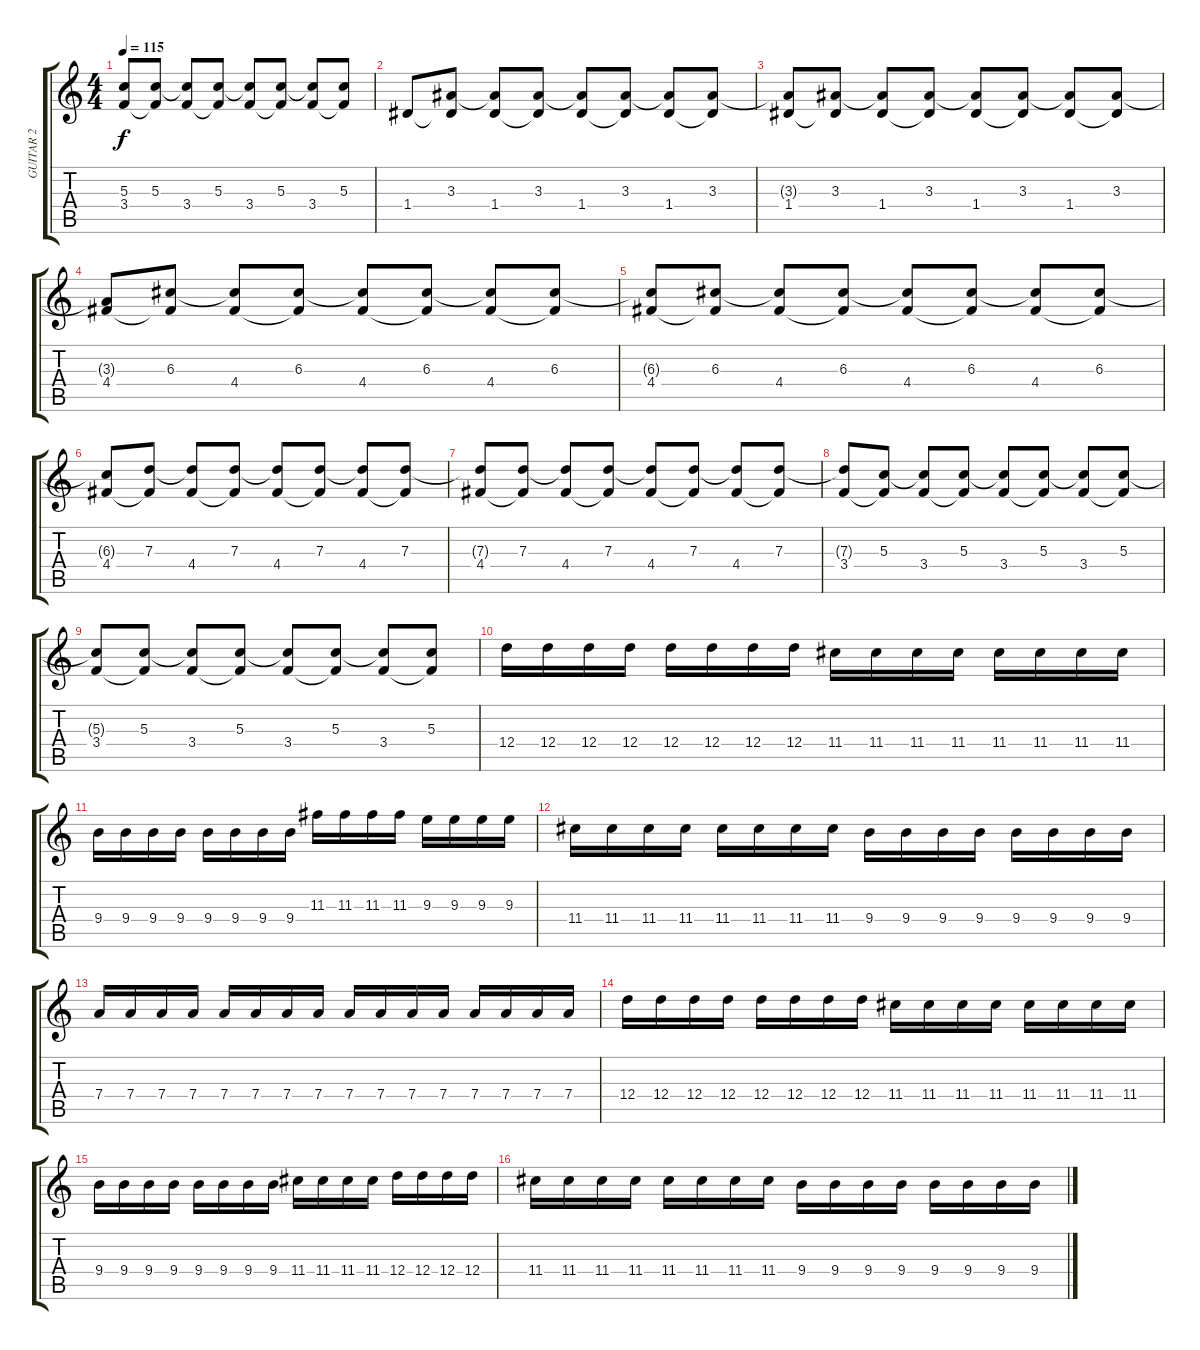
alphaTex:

\track ("GUITAR 2" "GUITAR 2") {instrument distortionguitar}
\staff {score tabs}
\tuning (E4 B3 G3 D3 A2 E2) {hide}
\ts (4 4)
\tempo 115
\clef g2
\ks c
(5.3{t} 3.4).8{dy f} (5.3 3.4{t}).8 (5.3{t} 3.4).8 (5.3 3.4{t}).8 (5.3{t} 3.4).8 (5.3 3.4{t}).8 (5.3{t} 3.4).8 (5.3 3.4{t}).8 |
1.4.8 (3.3 1.4{t}).8 (3.3{t} 1.4).8 (3.3 1.4{t}).8 (3.3{t} 1.4).8 (3.3 1.4{t}).8 (3.3{t} 1.4).8 (3.3 1.4{t}).8 |
(3.3{t} 1.4).8 (3.3 1.4{t}).8 (3.3{t} 1.4).8 (3.3 1.4{t}).8 (3.3{t} 1.4).8 (3.3 1.4{t}).8 (3.3{t} 1.4).8 (3.3 1.4{t}).8 |
(3.3{t} 4.4).8 (6.3 4.4{t}).8 (6.3{t} 4.4).8 (6.3 4.4{t}).8 (6.3{t} 4.4).8 (6.3 4.4{t}).8 (6.3{t} 4.4).8 (6.3 4.4{t}).8 |
(6.3{t} 4.4).8 (6.3 4.4{t}).8 (6.3{t} 4.4).8 (6.3 4.4{t}).8 (6.3{t} 4.4).8 (6.3 4.4{t}).8 (6.3{t} 4.4).8 (6.3 4.4{t}).8 |
(6.3{t} 4.4).8 (7.3 4.4{t}).8 (7.3{t} 4.4).8 (7.3 4.4{t}).8 (7.3{t} 4.4).8 (7.3 4.4{t}).8 (7.3{t} 4.4).8 (7.3 4.4{t}).8 |
(7.3{t} 4.4).8 (7.3 4.4{t}).8 (7.3{t} 4.4).8 (7.3 4.4{t}).8 (7.3{t} 4.4).8 (7.3 4.4{t}).8 (7.3{t} 4.4).8 (7.3 4.4{t}).8 |
(7.3{t} 3.4).8 (5.3 3.4{t}).8 (5.3{t} 3.4).8 (5.3 3.4{t}).8 (5.3{t} 3.4).8 (5.3 3.4{t}).8 (5.3{t} 3.4).8 (5.3 3.4{t}).8 |
(5.3{t} 3.4).8 (5.3 3.4{t}).8 (5.3{t} 3.4).8 (5.3 3.4{t}).8 (5.3{t} 3.4).8 (5.3 3.4{t}).8 (5.3{t} 3.4).8 (5.3 3.4{t}).8 |
12.4.16 12.4.16 12.4.16 12.4.16 12.4.16 12.4.16 12.4.16 12.4.16 11.4.16 11.4.16 11.4.16 11.4.16 11.4.16 11.4.16 11.4.16 11.4.16 |
9.4.16 9.4.16 9.4.16 9.4.16 9.4.16 9.4.16 9.4.16 9.4.16 11.3.16 11.3.16 11.3.16 11.3.16 9.3.16 9.3.16 9.3.16 9.3.16 |
11.4.16 11.4.16 11.4.16 11.4.16 11.4.16 11.4.16 11.4.16 11.4.16 9.4.16 9.4.16 9.4.16 9.4.16 9.4.16 9.4.16 9.4.16 9.4.16 |
7.4.16 7.4.16 7.4.16 7.4.16 7.4.16 7.4.16 7.4.16 7.4.16 7.4.16 7.4.16 7.4.16 7.4.16 7.4.16 7.4.16 7.4.16 7.4.16 |
12.4.16 12.4.16 12.4.16 12.4.16 12.4.16 12.4.16 12.4.16 12.4.16 11.4.16 11.4.16 11.4.16 11.4.16 11.4.16 11.4.16 11.4.16 11.4.16 |
9.4.16 9.4.16 9.4.16 9.4.16 9.4.16 9.4.16 9.4.16 9.4.16 11.4.16 11.4.16 11.4.16 11.4.16 12.4.16 12.4.16 12.4.16 12.4.16 |
11.4.16 11.4.16 11.4.16 11.4.16 11.4.16 11.4.16 11.4.16 11.4.16 9.4.16 9.4.16 9.4.16 9.4.16 9.4.16 9.4.16 9.4.16 9.4.16
